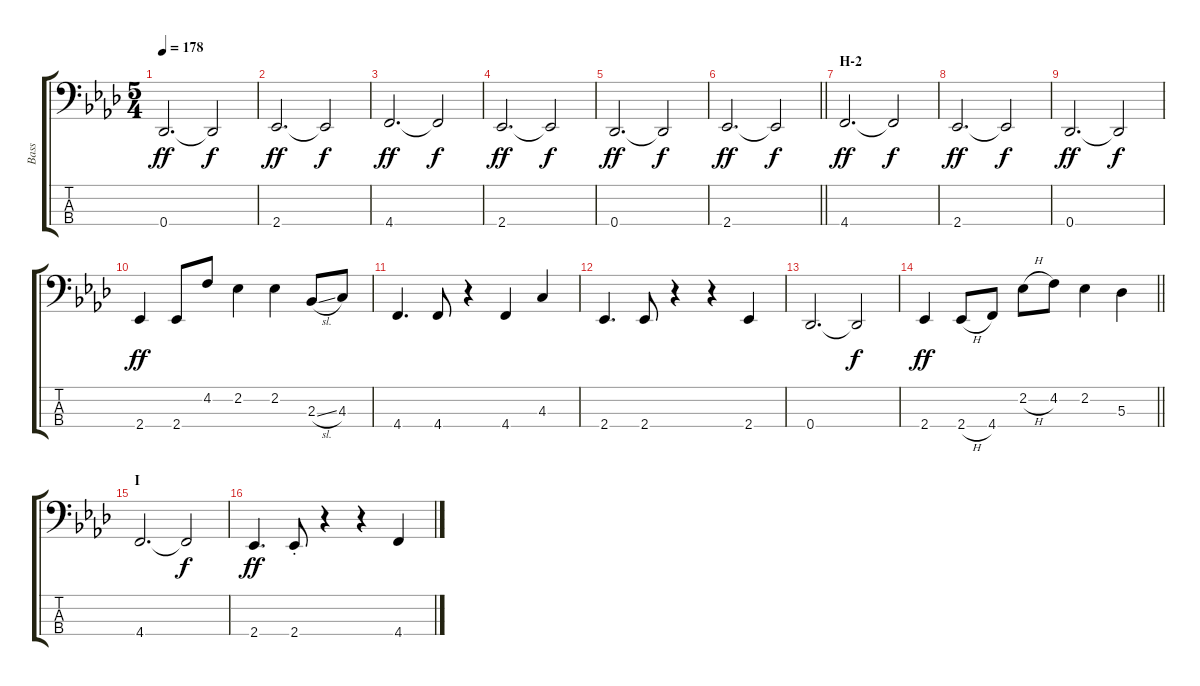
\track ("Bass" "Bass") {instrument electricbasspick}
\staff {score tabs}
\tuning (Gb2 Db2 Ab1 Db1) {hide}
\ts (5 4)
\tempo 178
\clef f4
\ks ab
0.4.2{d dy ff} 0.4{t}.2{dy f} |
2.4.2{d dy ff} 2.4{t}.2{dy f} |
4.4.2{d dy ff} 4.4{t}.2{dy f} |
2.4.2{d dy ff} 2.4{t}.2{dy f} |
0.4.2{d dy ff} 0.4{t}.2{dy f} |
\barLineRight lightlight
2.4.2{d dy ff} 2.4{t}.2{dy f} |
\section ("" "H-2")
4.4.2{d dy ff} 4.4{t}.2{dy f} |
2.4.2{d dy ff} 2.4{t}.2{dy f} |
0.4.2{d dy ff} 0.4{t}.2{dy f} |
2.4.4{dy ff} 2.4.8 4.2.8 2.2.4 2.2.4 2.3{sl}.8 4.3.8 |
4.4.4{d} 4.4.8 r.4 4.4.4 4.3.4 |
2.4.4{d} 2.4.8 r.4 r.4 2.4.4 |
0.4.2{d} 0.4{t}.2{dy f} |
\barLineRight lightlight
2.4.4{dy ff} 2.4{h}.8 4.4.8 2.2{h}.8 4.2.8 2.2.4 5.3.4 |
\section ("" "I")
4.4.2{d} 4.4{t}.2{dy f} |
2.4.4{d dy ff} 2.4{st}.8 r.4 r.4 4.4.4
